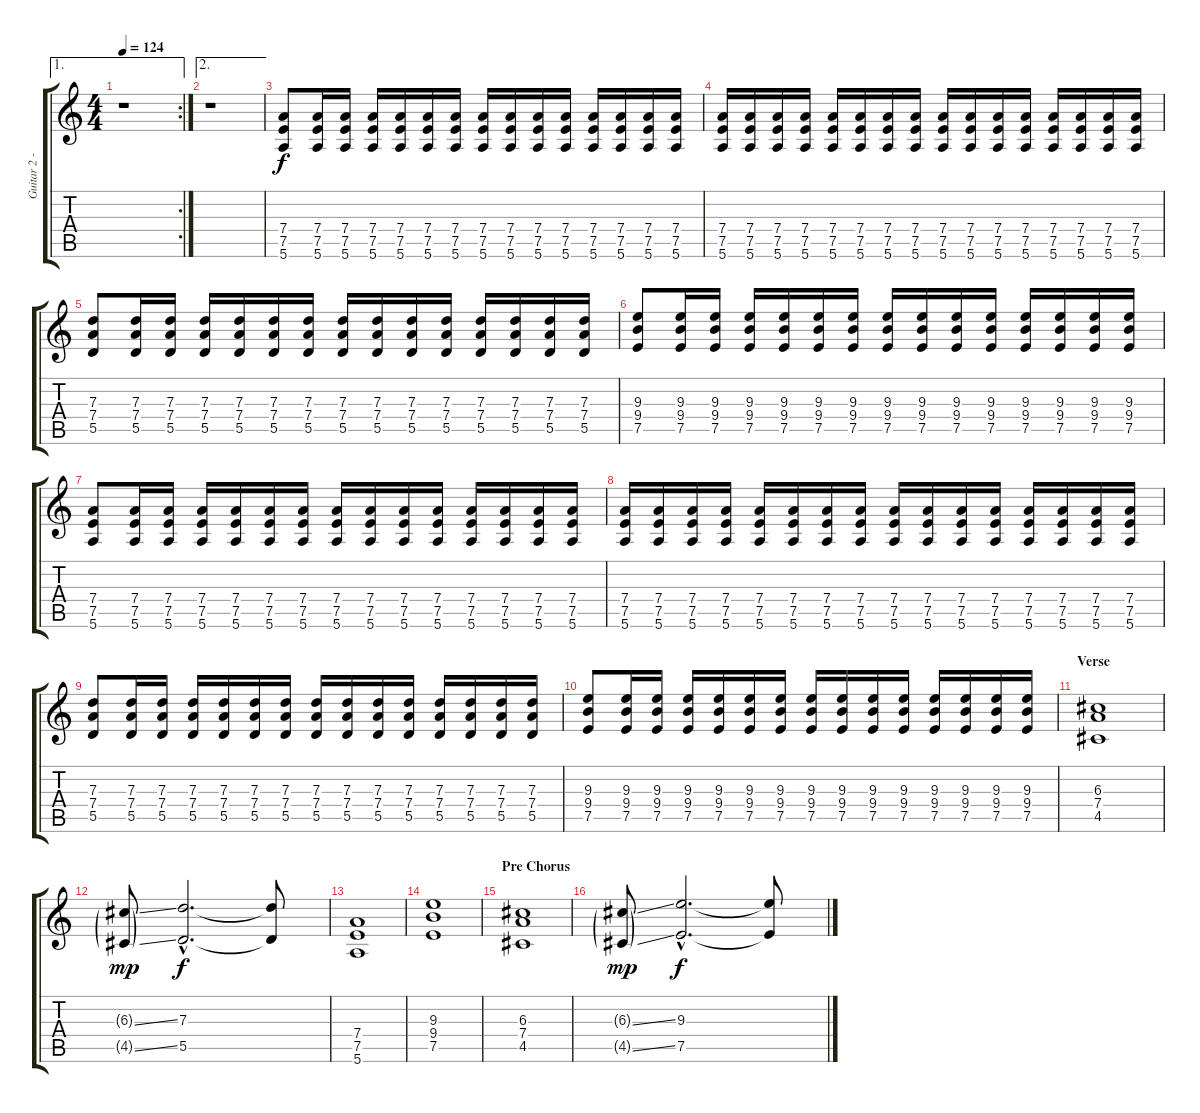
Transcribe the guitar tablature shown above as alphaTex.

\track ("Guitar 2 - Distortion" "Guitar 2 -") {instrument distortionguitar}
\staff {score tabs}
\tuning (E4 B3 G3 D3 A2 E2) {hide}
\ae 1
\rc 2
\ts (4 4)
\tempo 124
\clef g2
\ks c
r.1{dy f} |
\ae 2
r.1 |
(7.4 7.5 5.6).8 (7.4 7.5 5.6).16 (7.4 7.5 5.6).16 (7.4 7.5 5.6).16 (7.4 7.5 5.6).16 (7.4 7.5 5.6).16 (7.4 7.5 5.6).16 (7.4 7.5 5.6).16 (7.4 7.5 5.6).16 (7.4 7.5 5.6).16 (7.4 7.5 5.6).16 (7.4 7.5 5.6).16 (7.4 7.5 5.6).16 (7.4 7.5 5.6).16 (7.4 7.5 5.6).16 |
(7.4 7.5 5.6).16 (7.4 7.5 5.6).16 (7.4 7.5 5.6).16 (7.4 7.5 5.6).16 (7.4 7.5 5.6).16 (7.4 7.5 5.6).16 (7.4 7.5 5.6).16 (7.4 7.5 5.6).16 (7.4 7.5 5.6).16 (7.4 7.5 5.6).16 (7.4 7.5 5.6).16 (7.4 7.5 5.6).16 (7.4 7.5 5.6).16 (7.4 7.5 5.6).16 (7.4 7.5 5.6).16 (7.4 7.5 5.6).16 |
(7.3 7.4 5.5).8 (7.3 7.4 5.5).16 (7.3 7.4 5.5).16 (7.3 7.4 5.5).16 (7.3 7.4 5.5).16 (7.3 7.4 5.5).16 (7.3 7.4 5.5).16 (7.3 7.4 5.5).16 (7.3 7.4 5.5).16 (7.3 7.4 5.5).16 (7.3 7.4 5.5).16 (7.3 7.4 5.5).16 (7.3 7.4 5.5).16 (7.3 7.4 5.5).16 (7.3 7.4 5.5).16 |
(9.3 9.4 7.5).8 (9.3 9.4 7.5).16 (9.3 9.4 7.5).16 (9.3 9.4 7.5).16 (9.3 9.4 7.5).16 (9.3 9.4 7.5).16 (9.3 9.4 7.5).16 (9.3 9.4 7.5).16 (9.3 9.4 7.5).16 (9.3 9.4 7.5).16 (9.3 9.4 7.5).16 (9.3 9.4 7.5).16 (9.3 9.4 7.5).16 (9.3 9.4 7.5).16 (9.3 9.4 7.5).16 |
(7.4 7.5 5.6).8 (7.4 7.5 5.6).16 (7.4 7.5 5.6).16 (7.4 7.5 5.6).16 (7.4 7.5 5.6).16 (7.4 7.5 5.6).16 (7.4 7.5 5.6).16 (7.4 7.5 5.6).16 (7.4 7.5 5.6).16 (7.4 7.5 5.6).16 (7.4 7.5 5.6).16 (7.4 7.5 5.6).16 (7.4 7.5 5.6).16 (7.4 7.5 5.6).16 (7.4 7.5 5.6).16 |
(7.4 7.5 5.6).16 (7.4 7.5 5.6).16 (7.4 7.5 5.6).16 (7.4 7.5 5.6).16 (7.4 7.5 5.6).16 (7.4 7.5 5.6).16 (7.4 7.5 5.6).16 (7.4 7.5 5.6).16 (7.4 7.5 5.6).16 (7.4 7.5 5.6).16 (7.4 7.5 5.6).16 (7.4 7.5 5.6).16 (7.4 7.5 5.6).16 (7.4 7.5 5.6).16 (7.4 7.5 5.6).16 (7.4 7.5 5.6).16 |
(7.3 7.4 5.5).8 (7.3 7.4 5.5).16 (7.3 7.4 5.5).16 (7.3 7.4 5.5).16 (7.3 7.4 5.5).16 (7.3 7.4 5.5).16 (7.3 7.4 5.5).16 (7.3 7.4 5.5).16 (7.3 7.4 5.5).16 (7.3 7.4 5.5).16 (7.3 7.4 5.5).16 (7.3 7.4 5.5).16 (7.3 7.4 5.5).16 (7.3 7.4 5.5).16 (7.3 7.4 5.5).16 |
(9.3 9.4 7.5).8 (9.3 9.4 7.5).16 (9.3 9.4 7.5).16 (9.3 9.4 7.5).16 (9.3 9.4 7.5).16 (9.3 9.4 7.5).16 (9.3 9.4 7.5).16 (9.3 9.4 7.5).16 (9.3 9.4 7.5).16 (9.3 9.4 7.5).16 (9.3 9.4 7.5).16 (9.3 9.4 7.5).16 (9.3 9.4 7.5).16 (9.3 9.4 7.5).16 (9.3 9.4 7.5).16 |
\section ("" "Verse")
(6.3 7.4 4.5).1 |
(6.3{ss g} 4.5{ss g}).8{dy mp} (7.3{hac} 5.5{hac}).2{d dy f} (7.3{t} 5.5{t}).8 |
(7.4 7.5 5.6).1 |
(9.3 9.4 7.5).1 |
\section ("" "Pre Chorus")
(6.3 7.4 4.5).1 |
(6.3{ss g} 4.5{ss g}).8{dy mp} (9.3{hac} 7.5{hac}).2{d dy f} (9.3{t} 7.5{t}).8
